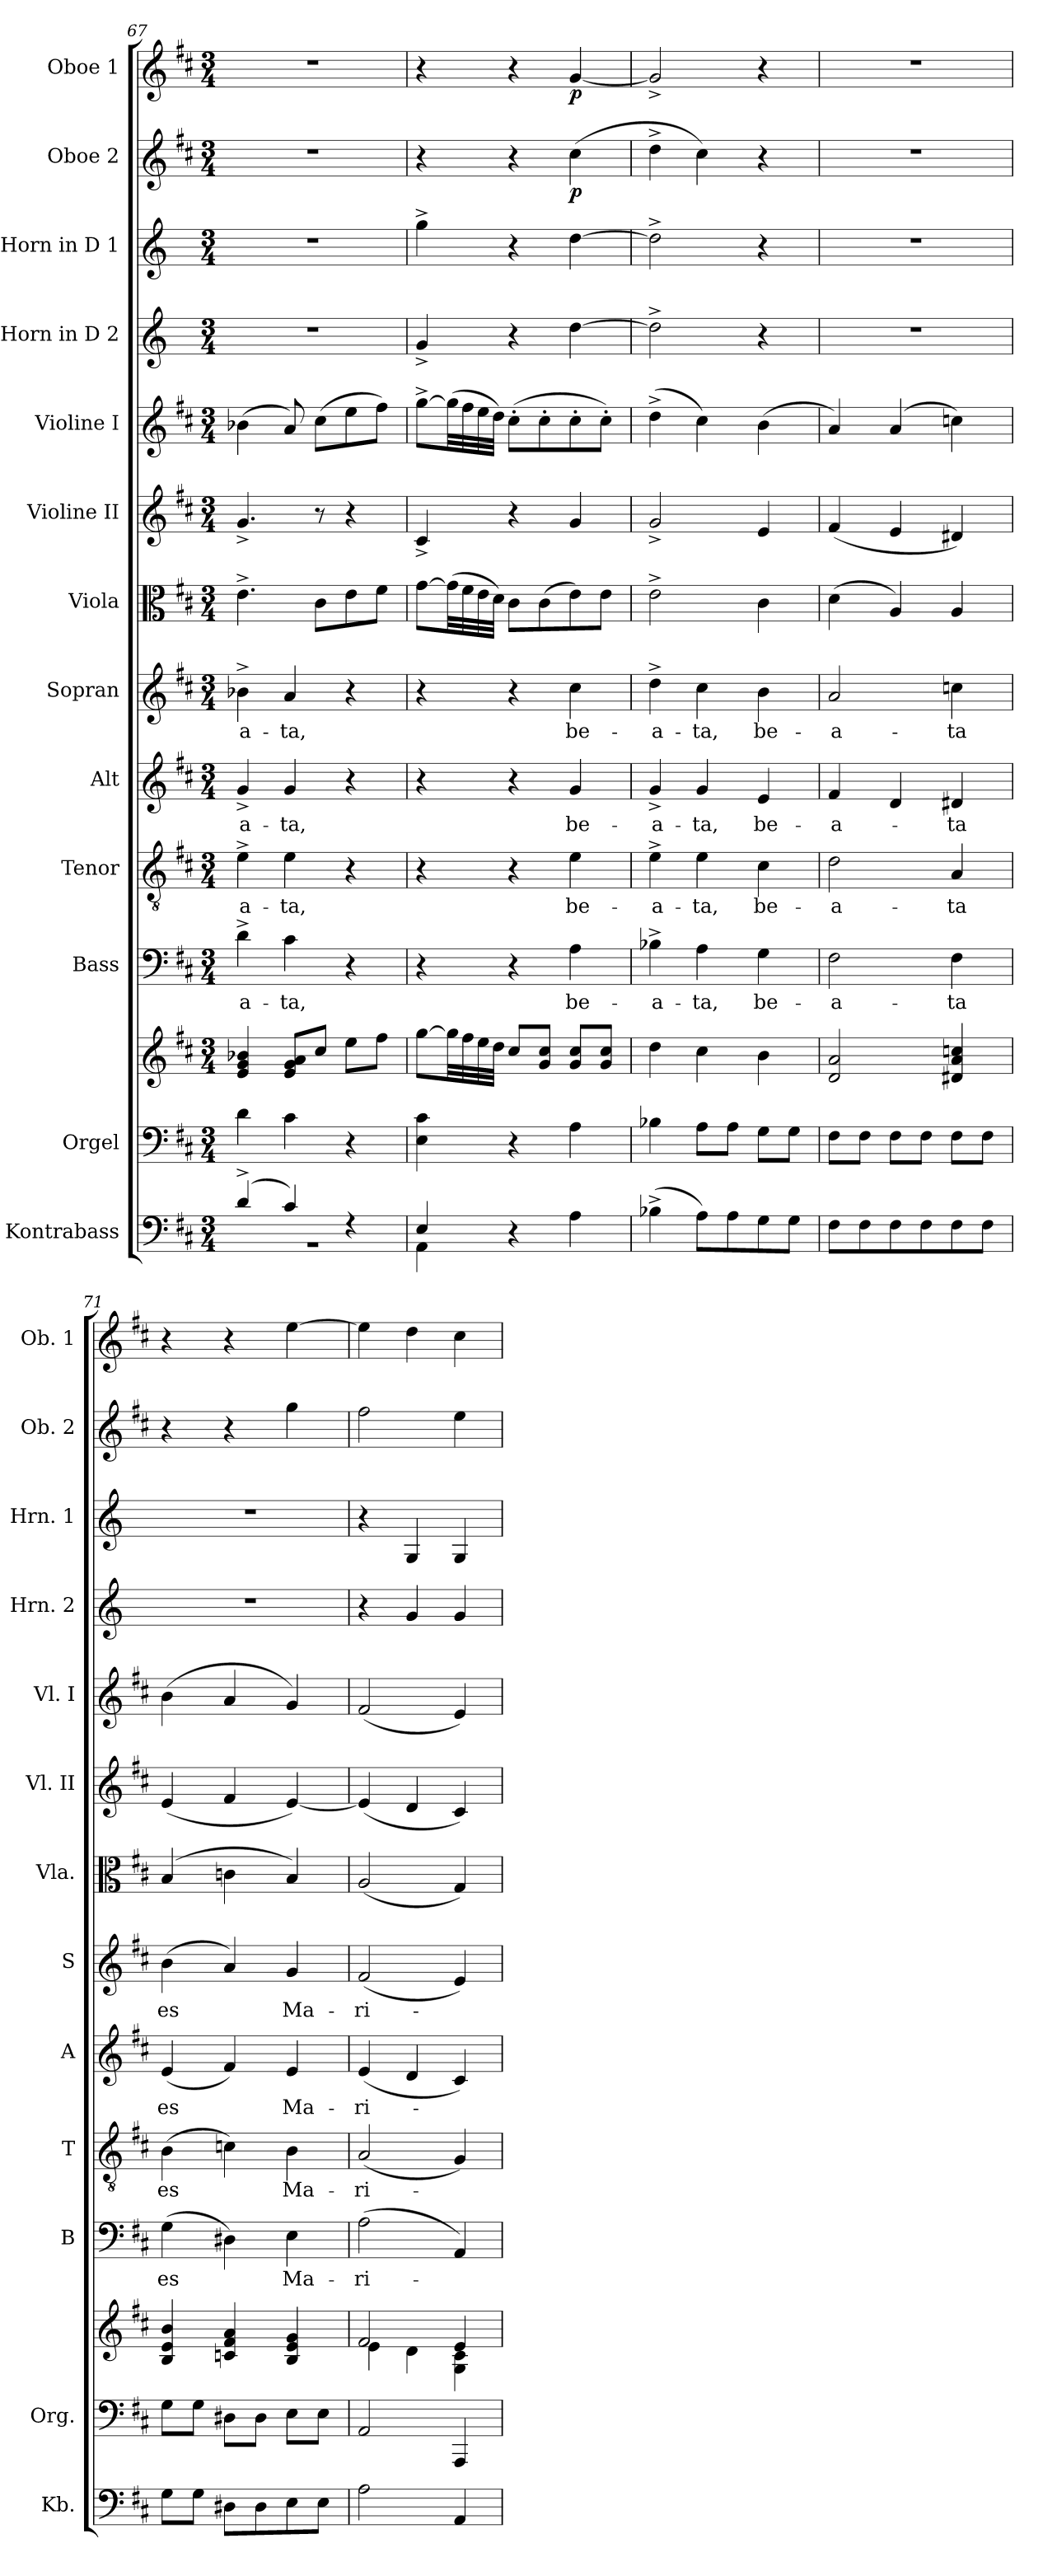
**kern	**kern	**kern	**kern	**text	**kern	**text	**kern	**text	**kern	**text	**kern	**kern	**kern	**kern	**kern	**kern	**dynam	**kern	**dynam
*part13	*part12	*part12	*part11	*part11	*part10	*part10	*part9	*part9	*part8	*part8	*part7	*part6	*part5	*part4	*part3	*part2	*part2	*part1	*part1
*staff14	*staff13	*staff12	*staff11	*staff11	*staff10	*staff10	*staff9	*staff9	*staff8	*staff8	*staff7	*staff6	*staff5	*staff4	*staff3	*staff2	*staff2	*staff1	*staff1
*I"Kontrabass	*I"Orgel	*	*I"Bass	*	*I"Tenor	*	*I"Alt	*	*I"Sopran	*	*I"Viola	*I"Violine II	*I"Violine I	*I"Horn in D 2	*I"Horn in D 1	*I"Oboe 2	*	*I"Oboe 1	*
*I'Kb.	*I'Org.	*	*I'B	*	*I'T	*	*I'A	*	*I'S	*	*I'Vla.	*I'Vl. II	*I'Vl. I	*I'Hrn. 2	*I'Hrn. 1	*I'Ob. 2	*	*I'Ob. 1	*
*clefF4	*clefF4	*clefG2	*clefF4	*	*clefGv2	*	*clefG2	*	*clefG2	*	*clefC3	*clefG2	*clefG2	*clefG2	*clefG2	*clefG2	*	*clefG2	*
*ITrd7c12	*	*	*	*	*	*	*	*	*	*	*	*	*	*ITrd-1c-2	*ITrd-1c-2	*	*	*	*
*k[f#c#]	*k[f#c#]	*k[f#c#]	*k[f#c#]	*	*k[f#c#]	*	*k[f#c#]	*	*k[f#c#]	*	*k[f#c#]	*k[f#c#]	*k[f#c#]	*k[f#c#]	*k[f#c#]	*k[f#c#]	*	*k[f#c#]	*
*D:	*D:	*D:	*D:	*	*D:	*	*D:	*	*D:	*	*D:	*D:	*D:	*D:	*D:	*D:	*	*D:	*
*M3/4	*M3/4	*M3/4	*M3/4	*	*M3/4	*	*M3/4	*	*M3/4	*	*M3/4	*M3/4	*M3/4	*M3/4	*M3/4	*M3/4	*	*M3/4	*
=67	=67	=67	=67	=67	=67	=67	=67	=67	=67	=67	=67	=67	=67	=67	=67	=67	=67	=67	=67
*^	*	*	*	*	*	*	*	*	*	*	*	*	*	*	*	*	*	*	*
!	!LO:N:vis=1	!	!	!	!LO:LY:b	!	!LO:LY:b	!	!LO:LY:b	!	!LO:LY:b	!	!	!	!	!	!	!	!	!
(<4D^>/	2.rBB	4d\	4e/ 4g/ 4b-X/	4d^>\	-a-	4e^>\	-a-	4g^>/	-a-	4b-X^>\	-a-	4.e^>\	4.g^</	(>4b-X\	2.r	2.r	2.r	.	2.r	.
!	!	!	!	!	!LO:LY:b	!	!LO:LY:b	!	!LO:LY:b	!	!LO:LY:b	!	!	!	!	!	!	!	!	!
4C#/)	.	4c#\	8e/ 8g/ 8a/L	4c#\	-ta,	4e\	-ta,	4g/	-ta,	4a/	-ta,	.	.	8a/)	.	.	.	.	.	.
.	.	.	8cc#/J	.	.	.	.	.	.	.	.	8c#\L	8r	(>8cc#\L	.	.	.	.	.	.
4rF	.	4r	8ee\L	4r	.	4r	.	4r	.	4r	.	8e\	4r	8ee\	.	.	.	.	.	.
.	.	.	8ff#\J	.	.	.	.	.	.	.	.	8f#\J	.	8ff#\J)	.	.	.	.	.	.
=68	=68	=68	=68	=68	=68	=68	=68	=68	=68	=68	=68	=68	=68	=68	=68	=68	=68	=68	=68	=68
4EE/	4AAA\	4E\ 4c#\	[8gg\L	4r	.	4r	.	4r	.	4r	.	[8g\L	4c#^</	[8gg^>\L	4a^</	4aa^>\	4r	.	4r	.
.	.	.	32gg\LL]	.	.	.	.	.	.	.	.	(>32g\LL]	.	(>32gg\LL]	.	.	.	.	.	.
.	.	.	32ff#\	.	.	.	.	.	.	.	.	32f#\	.	32ff#\	.	.	.	.	.	.
.	.	.	32ee\	.	.	.	.	.	.	.	.	32e\	.	32ee\	.	.	.	.	.	.
.	.	.	32dd\JJJ	.	.	.	.	.	.	.	.	32d\JJJ)	.	32dd\JJJ)	.	.	.	.	.	.
4r	2ryy	4r	8cc#/L	4r	.	4r	.	4r	.	4r	.	8c#\L	4r	(>8cc#'>\L	4r	4r	4r	.	4r	.
.	.	.	8g/ 8cc#/J	.	.	.	.	.	.	.	.	(>8c#\	.	8cc#'>\	.	.	.	.	.	.
!	!	!	!	!	!LO:LY:b	!	!LO:LY:b	!	!LO:LY:b	!	!LO:LY:b	!	!	!	!	!	!	!LO:DY:b	!	!LO:DY:b
4AA\	.	4A\	8g/ 8cc#/L	4A\	be-	4e\	be-	4g/	be-	4cc#\	be-	8e\)	4g/	8cc#'>\	[4ee\	[4ee\	(>4cc#\	p	[4g/	p
.	.	.	8g/ 8cc#/J	.	.	.	.	.	.	.	.	8e\J	.	8cc#'>\J)	.	.	.	.	.	.
*v	*v	*	*	*	*	*	*	*	*	*	*	*	*	*	*	*	*	*	*	*
=69	=69	=69	=69	=69	=69	=69	=69	=69	=69	=69	=69	=69	=69	=69	=69	=69	=69	=69	=69
!	!	!	!	!LO:LY:b	!	!LO:LY:b	!	!LO:LY:b	!	!LO:LY:b	!	!	!	!	!	!	!	!	!
(>4BB-X^>\	4B-X\	4dd\	4B-X^>\	-a-	4e^>\	-a-	4g^>/	-a-	4dd^>\	-a-	2e^>\	2g^</	(>4dd^>\	2ee^>\]	2ee^>\]	4dd^>\	.	2g^</]	.
!	!	!	!	!LO:LY:b	!	!LO:LY:b	!	!LO:LY:b	!	!LO:LY:b	!	!	!	!	!	!	!	!	!
8AA\L)	8A\L	4cc#\	4A\	-ta,	4e\	-ta,	4g/	-ta,	4cc#\	-ta,	.	.	4cc#\)	.	.	4cc#\)	.	.	.
8AA\	8A\J	.	.	.	.	.	.	.	.	.	.	.	.	.	.	.	.	.	.
!	!	!	!	!LO:LY:b	!	!LO:LY:b	!	!LO:LY:b	!	!LO:LY:b	!	!	!	!	!	!	!	!	!
8GG\	8G\L	4b\	4G\	be-	4c#\	be-	4e/	be-	4b\	be-	4c#\	4e/	(>4b\	4r	4r	4r	.	4r	.
8GG\J	8G\J	.	.	.	.	.	.	.	.	.	.	.	.	.	.	.	.	.	.
=70	=70	=70	=70	=70	=70	=70	=70	=70	=70	=70	=70	=70	=70	=70	=70	=70	=70	=70	=70
!	!	!	!	!LO:LY:b	!	!LO:LY:b	!	!LO:LY:b	!	!LO:LY:b	!	!	!	!	!	!	!	!	!
8FF#\L	8F#\L	2d/ 2a/	2F#\	-a-	2d\	-a-	4f#/	-a-	2a/	-a-	(>4d\	(<4f#/	4a/)	2.r	2.r	2.r	.	2.r	.
8FF#\	8F#\J	.	.	.	.	.	.	.	.	.	.	.	.	.	.	.	.	.	.
8FF#\	8F#\L	.	.	.	.	.	4d/	.	.	.	4A/)	4e/	(<4a/	.	.	.	.	.	.
8FF#\	8F#\J	.	.	.	.	.	.	.	.	.	.	.	.	.	.	.	.	.	.
!	!	!	!	!LO:LY:b	!	!LO:LY:b	!	!LO:LY:b	!	!LO:LY:b	!	!	!	!	!	!	!	!	!
8FF#\	8F#\L	4d#X/ 4a/ 4ccn/	4F#\	-ta	4A/	-ta	4d#X/	-ta	4ccn\	-ta	4A/	4d#X/)	4ccn\)	.	.	.	.	.	.
8FF#\J	8F#\J	.	.	.	.	.	.	.	.	.	.	.	.	.	.	.	.	.	.
=71	=71	=71	=71	=71	=71	=71	=71	=71	=71	=71	=71	=71	=71	=71	=71	=71	=71	=71	=71
!	!	!	!	!LO:LY:b	!	!LO:LY:b	!	!LO:LY:b	!	!LO:LY:b	!	!	!	!	!	!	!	!	!
8GG\L	8G\L	4B/ 4e/ 4b/	(>4G\	es	(>4B\	es	(<4e/	es	(>4b\	es	(4B/	(<4e/	(<4b\	2.r	2.r	4r	.	4r	.
8GG\J	8G\J	.	.	.	.	.	.	.	.	.	.	.	.	.	.	.	.	.	.
8DD#X\L	8D#X\L	4cn/ 4f#/ 4a/	4D#X\)	.	4cn\)	.	4f#/)	.	4a/)	.	4cn\	4f#/	4a/	.	.	4r	.	4r	.
8DD#\	8D#\J	.	.	.	.	.	.	.	.	.	.	.	.	.	.	.	.	.	.
!	!	!	!	!LO:LY:b	!	!LO:LY:b	!	!LO:LY:b	!	!LO:LY:b	!	!	!	!	!	!	!	!	!
8EE\	8E\L	4B/ 4e/ 4g/	4E\	Ma-	4B\	Ma-	4e/	Ma-	4g/	Ma-	4B/)	[4e/)	4g/)	.	.	4gg\	.	[4ee\	.
8EE\J	8E\J	.	.	.	.	.	.	.	.	.	.	.	.	.	.	.	.	.	.
=72	=72	=72	=72	=72	=72	=72	=72	=72	=72	=72	=72	=72	=72	=72	=72	=72	=72	=72	=72
*	*	*^	*	*	*	*	*	*	*	*	*	*	*	*	*	*	*	*	*
!	!	!	!	!	!LO:LY:b	!	!LO:LY:b	!	!LO:LY:b	!	!LO:LY:b	!	!	!	!	!	!	!	!	!
2AA\	2AA/	2f#/	4e\	(>2A\	-ri-	(<2A/	-ri-	(<4e/	-ri-	(<2f#/	-ri-	(<2A/	(<4e/]	(<2f#/	4r	4r	2ff#\	.	4ee\]	.
.	.	.	4d\	.	.	.	.	4d/	.	.	.	.	4d/	.	4a/	4A/	.	.	4dd\	.
4AAA/	4AAA/	4e/	4G\ 4c#\	4AA/)	.	4G/)	.	4c#/)	.	4e/)	.	4G/)	4c#/)	4e/)	4a/	4A/	4ee\	.	4cc#\	.
*	*	*v	*v	*	*	*	*	*	*	*	*	*	*	*	*	*	*	*	*	*
=	=	=	=	=	=	=	=	=	=	=	=	=	=	=	=	=	=	=	=
*-	*-	*-	*-	*-	*-	*-	*-	*-	*-	*-	*-	*-	*-	*-	*-	*-	*-	*-	*-
